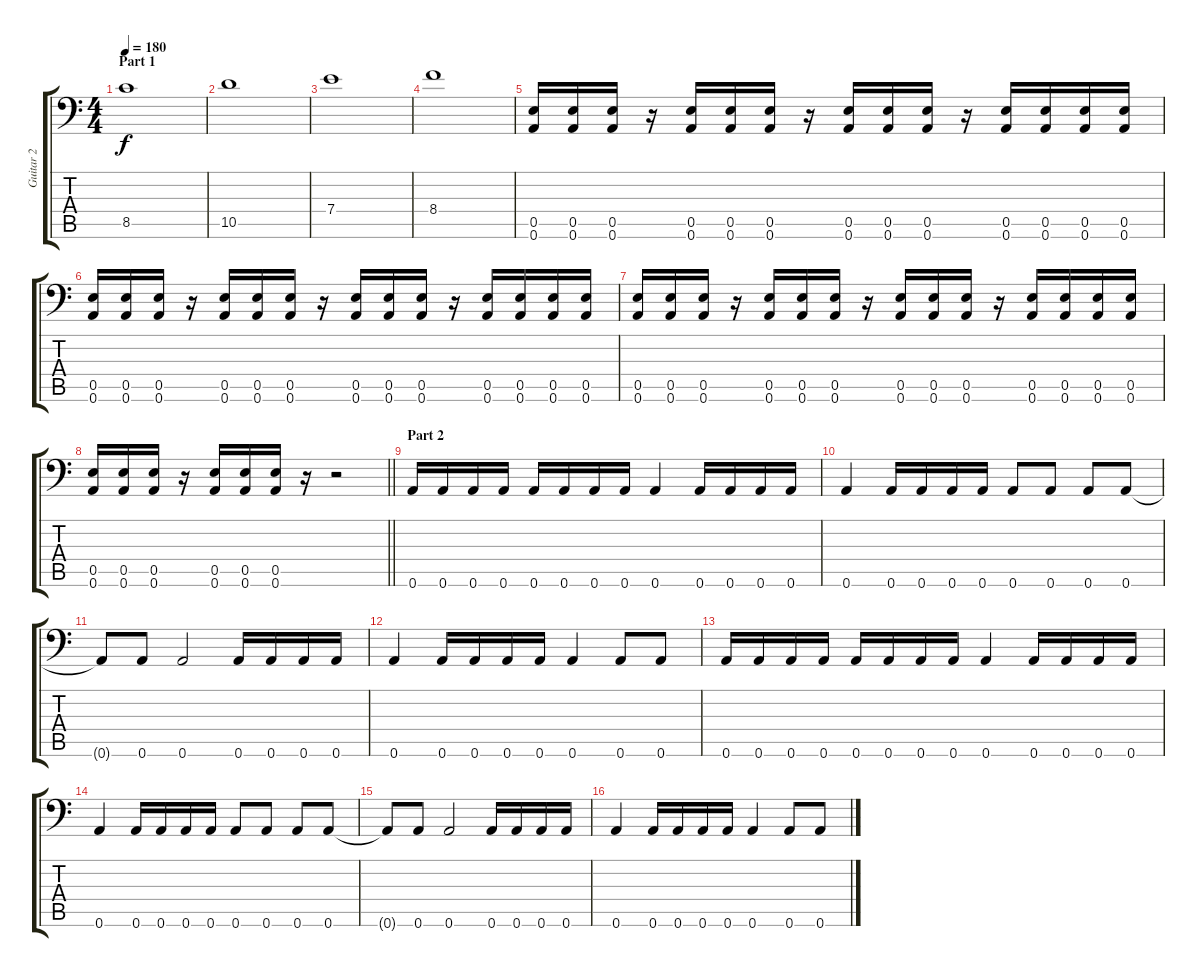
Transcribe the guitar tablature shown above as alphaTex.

\track ("Guitar 2" "Guitar 2") {instrument distortionguitar}
\staff {score tabs}
\tuning (B3 Gb3 D3 A2 E2 A1) {hide}
\ts (4 4)
\section ("" "Part 1")
\tempo 180
\clef f4
\ks c
8.5.1{dy f} |
10.5.1 |
7.4.1 |
8.4.1 |
(0.5 0.6).16 (0.5 0.6).16 (0.5 0.6).16 r.16 (0.5 0.6).16 (0.5 0.6).16 (0.5 0.6).16 r.16 (0.5 0.6).16 (0.5 0.6).16 (0.5 0.6).16 r.16 (0.5 0.6).16 (0.5 0.6).16 (0.5 0.6).16 (0.5 0.6).16 |
(0.5 0.6).16 (0.5 0.6).16 (0.5 0.6).16 r.16 (0.5 0.6).16 (0.5 0.6).16 (0.5 0.6).16 r.16 (0.5 0.6).16 (0.5 0.6).16 (0.5 0.6).16 r.16 (0.5 0.6).16 (0.5 0.6).16 (0.5 0.6).16 (0.5 0.6).16 |
(0.5 0.6).16 (0.5 0.6).16 (0.5 0.6).16 r.16 (0.5 0.6).16 (0.5 0.6).16 (0.5 0.6).16 r.16 (0.5 0.6).16 (0.5 0.6).16 (0.5 0.6).16 r.16 (0.5 0.6).16 (0.5 0.6).16 (0.5 0.6).16 (0.5 0.6).16 |
\barLineRight lightlight
(0.5 0.6).16 (0.5 0.6).16 (0.5 0.6).16 r.16 (0.5 0.6).16 (0.5 0.6).16 (0.5 0.6).16 r.16 r.2 |
\section ("" "Part 2")
0.6.16 0.6.16 0.6.16 0.6.16 0.6.16 0.6.16 0.6.16 0.6.16 0.6.4 0.6.16 0.6.16 0.6.16 0.6.16 |
0.6.4 0.6.16 0.6.16 0.6.16 0.6.16 0.6.8 0.6.8 0.6.8 0.6.8 |
0.6{t}.8 0.6.8 0.6.2 0.6.16 0.6.16 0.6.16 0.6.16 |
0.6.4 0.6.16 0.6.16 0.6.16 0.6.16 0.6.4 0.6.8 0.6.8 |
0.6.16 0.6.16 0.6.16 0.6.16 0.6.16 0.6.16 0.6.16 0.6.16 0.6.4 0.6.16 0.6.16 0.6.16 0.6.16 |
0.6.4 0.6.16 0.6.16 0.6.16 0.6.16 0.6.8 0.6.8 0.6.8 0.6.8 |
0.6{t}.8 0.6.8 0.6.2 0.6.16 0.6.16 0.6.16 0.6.16 |
0.6.4 0.6.16 0.6.16 0.6.16 0.6.16 0.6.4 0.6.8 0.6.8
